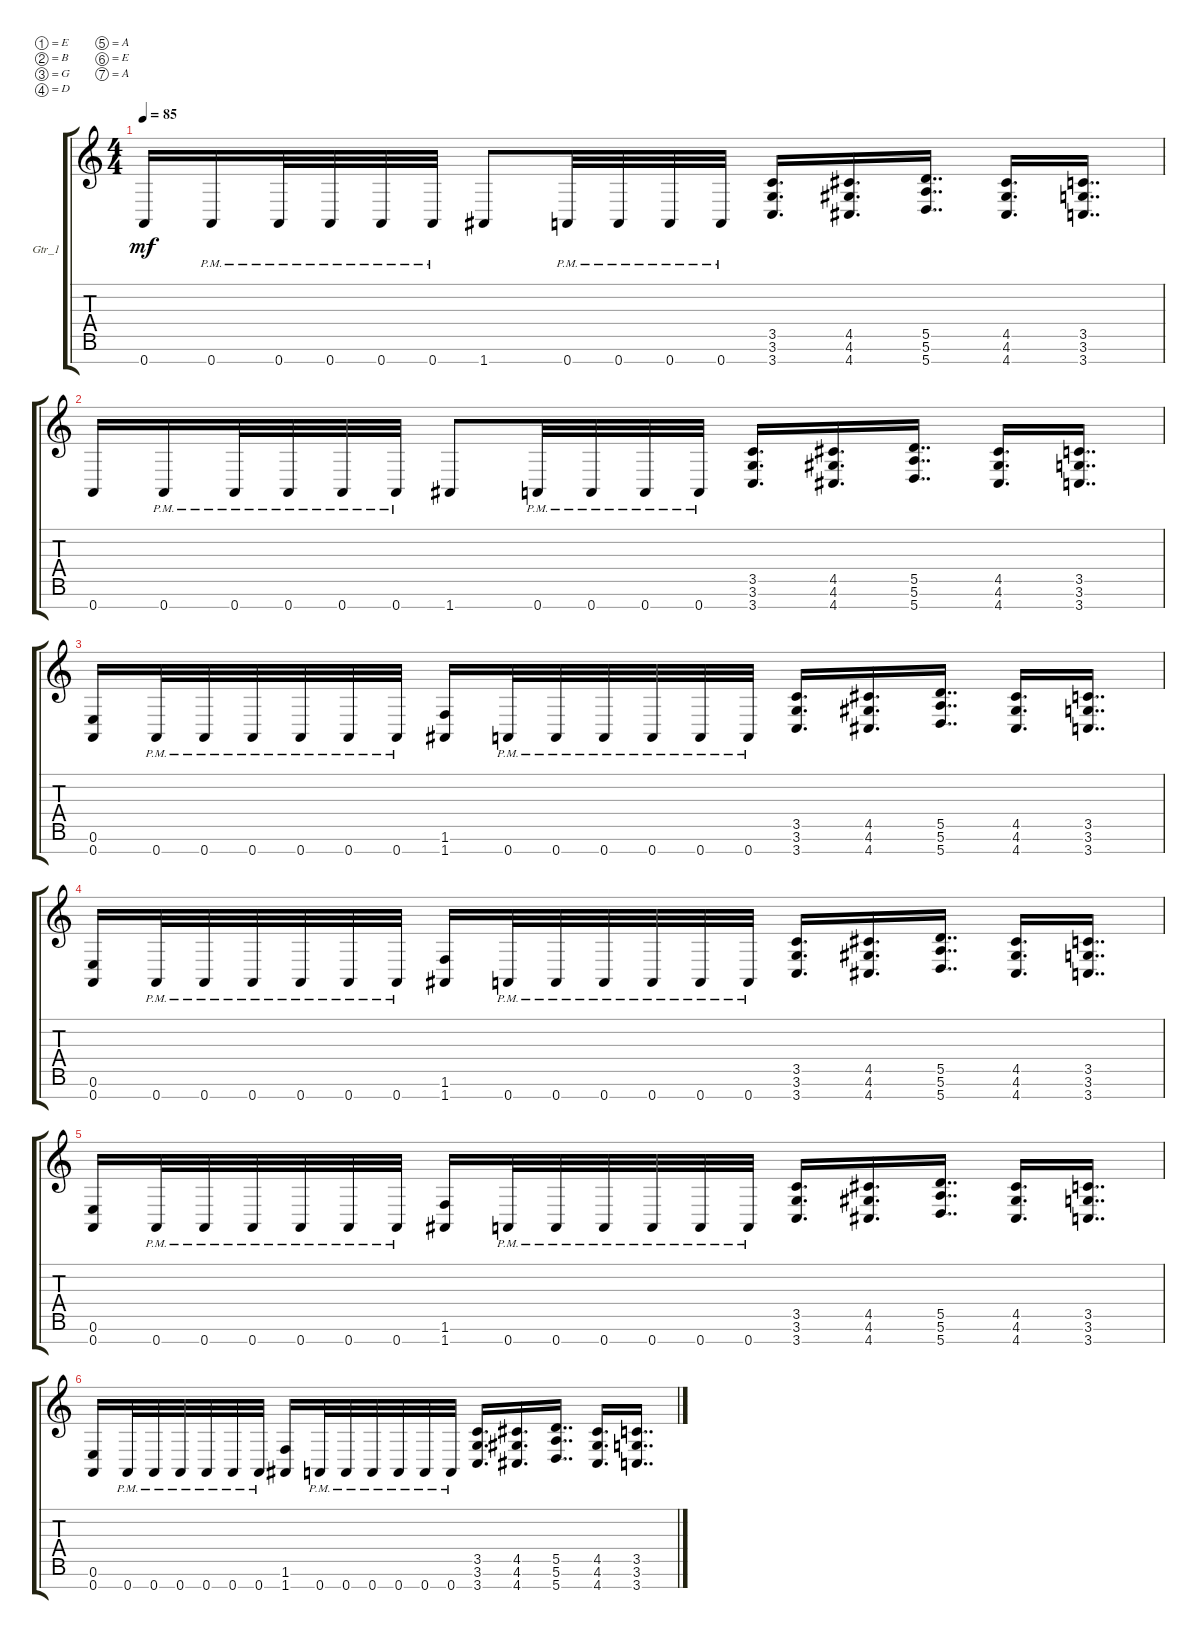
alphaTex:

\defaultSystemsLayout 4
\bracketExtendMode groupsimilarinstruments
\firstSystemTrackNameOrientation horizontal
\otherSystemsTrackNameOrientation horizontal
\track ("Guitar_Left" "Gtr_1") {instrument distortionguitar}
\staff {score tabs}
\tuning (E4 B3 G3 D3 A2 E2 A1)
\ts (4 4)
\tempo 85
\clef g2
\ks c
0.7.16{dy mf} 0.7{pm}.16 0.7{pm}.32 0.7{pm}.32 0.7{pm}.32 0.7{pm}.32 1.7.8 0.7{pm}.32 0.7{pm}.32 0.7{pm}.32 0.7{pm}.32 (3.7 3.5 3.6).16{d} (4.7 4.6 4.5).16{d} (5.7 5.6 5.5).16{dd} (4.7 4.5 4.6).16{d} (3.7 3.6 3.5).16{dd} |
0.7.16 0.7{pm}.16 0.7{pm}.32 0.7{pm}.32 0.7{pm}.32 0.7{pm}.32 1.7.8 0.7{pm}.32 0.7{pm}.32 0.7{pm}.32 0.7{pm}.32 (3.7 3.5 3.6).16{d} (4.7 4.6 4.5).16{d} (5.7 5.6 5.5).16{dd} (4.7 4.5 4.6).16{d} (3.7 3.6 3.5).16{dd} |
(0.7 0.6).16 0.7{pm}.32 0.7{pm}.32 0.7{pm}.32 0.7{pm}.32 0.7{pm}.32 0.7{pm}.32 (1.7 1.6).16 0.7{pm}.32 0.7{pm}.32 0.7{pm}.32 0.7{pm}.32 0.7{pm}.32 0.7{pm}.32 (3.7 3.5 3.6).16{d} (4.7 4.6 4.5).16{d} (5.7 5.6 5.5).16{dd} (4.7 4.5 4.6).16{d} (3.7 3.6 3.5).16{dd} |
(0.7 0.6).16 0.7{pm}.32 0.7{pm}.32 0.7{pm}.32 0.7{pm}.32 0.7{pm}.32 0.7{pm}.32 (1.7 1.6).16 0.7{pm}.32 0.7{pm}.32 0.7{pm}.32 0.7{pm}.32 0.7{pm}.32 0.7{pm}.32 (3.7 3.5 3.6).16{d} (4.7 4.6 4.5).16{d} (5.7 5.6 5.5).16{dd} (4.7 4.5 4.6).16{d} (3.7 3.6 3.5).16{dd} |
(0.7 0.6).16 0.7{pm}.32 0.7{pm}.32 0.7{pm}.32 0.7{pm}.32 0.7{pm}.32 0.7{pm}.32 (1.7 1.6).16 0.7{pm}.32 0.7{pm}.32 0.7{pm}.32 0.7{pm}.32 0.7{pm}.32 0.7{pm}.32 (3.7 3.5 3.6).16{d} (4.7 4.6 4.5).16{d} (5.7 5.6 5.5).16{dd} (4.7 4.5 4.6).16{d} (3.7 3.6 3.5).16{dd} |
(0.7 0.6).16 0.7{pm}.32 0.7{pm}.32 0.7{pm}.32 0.7{pm}.32 0.7{pm}.32 0.7{pm}.32 (1.7 1.6).16 0.7{pm}.32 0.7{pm}.32 0.7{pm}.32 0.7{pm}.32 0.7{pm}.32 0.7{pm}.32 (3.7 3.5 3.6).16{d} (4.7 4.6 4.5).16{d} (5.7 5.6 5.5).16{dd} (4.7 4.5 4.6).16{d} (3.7 3.6 3.5).16{dd}
